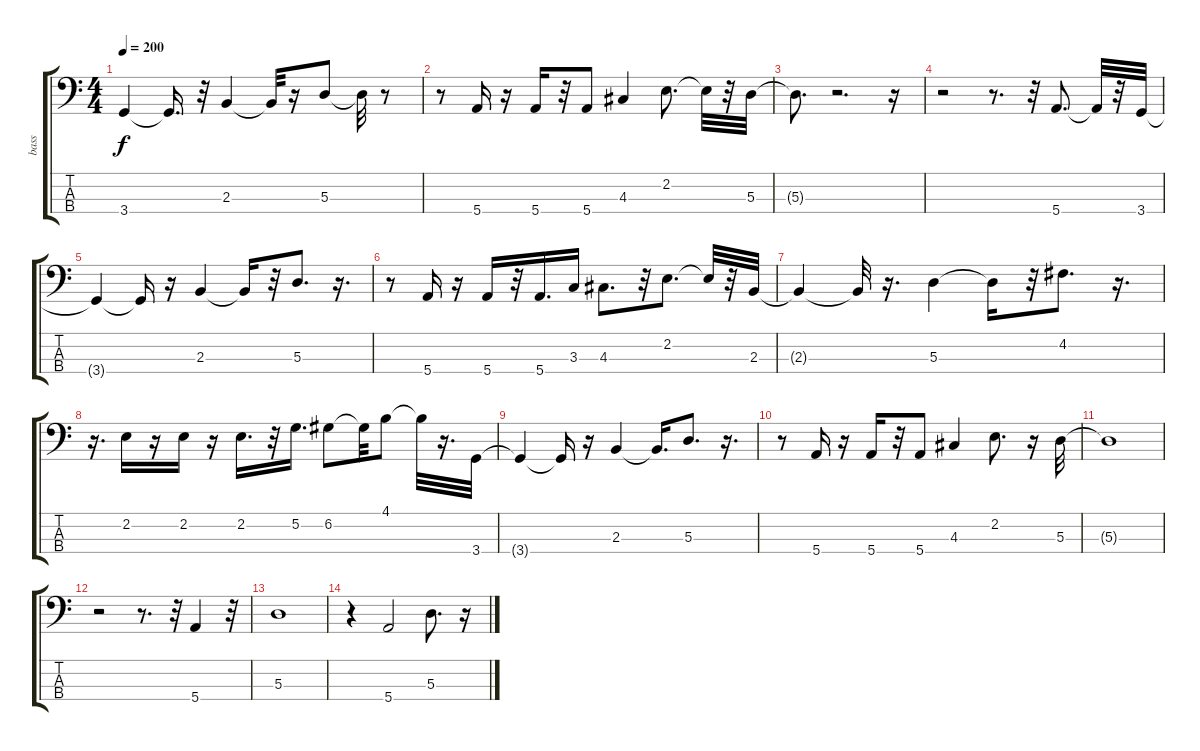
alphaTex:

\track ("bass                " "bass      ") {instrument fretlessbass}
\staff {score tabs}
\tuning (G2 D2 A1 E1) {hide}
\ts (4 4)
\tempo 200
\clef f4
\ks c
3.4.4{dy f} 3.4{t}.16{d} r.32 2.3.4 2.3{t}.32 r.16 5.3.8 5.3{t}.32 r.8 |
r.8 5.4.16 r.16 5.4.16 r.32 5.4.8 4.3.4 2.2.8{d} 2.2{t}.32 r.32 5.3.32 |
5.3{t}.8{d} r.2{d} r.16 |
r.2 r.8{d} r.32 5.4.8{d} 5.4{t}.32 r.32 3.4.32 |
3.4{t}.4 3.4{t}.16 r.16 2.3.4 2.3{t}.16 r.32 5.3.8{d} r.16{d} |
r.8 5.4.16 r.16 5.4.16 r.32 5.4.16{d} 3.3.16 4.3.8{d} r.32 2.2.8{d} 2.2{t}.32 r.32 2.3.32 |
2.3{t}.4 2.3{t}.32 r.16{d} 5.3.4 5.3{t}.16 r.32 4.2.8{d} r.16{d} |
r.16{d} 2.2.16 r.16 2.2.16 r.16 2.2.16{d} r.32 5.2.16{d} 6.2.8 6.2{t}.32 4.1.8 4.1{t}.32 r.16{d} 3.4.32 |
3.4{t}.4 3.4{t}.16 r.16 2.3.4 2.3{t}.16{d} 5.3.8{d} r.16{d} |
r.8 5.4.16 r.16 5.4.16 r.32 5.4.8 4.3.4 2.2.8{d} r.16 5.3.32 |
5.3{t}.1 |
r.2 r.8{d} r.32 5.4.4 r.32 |
5.3.1 |
r.4 5.4.2 5.3.8{d} r.16
